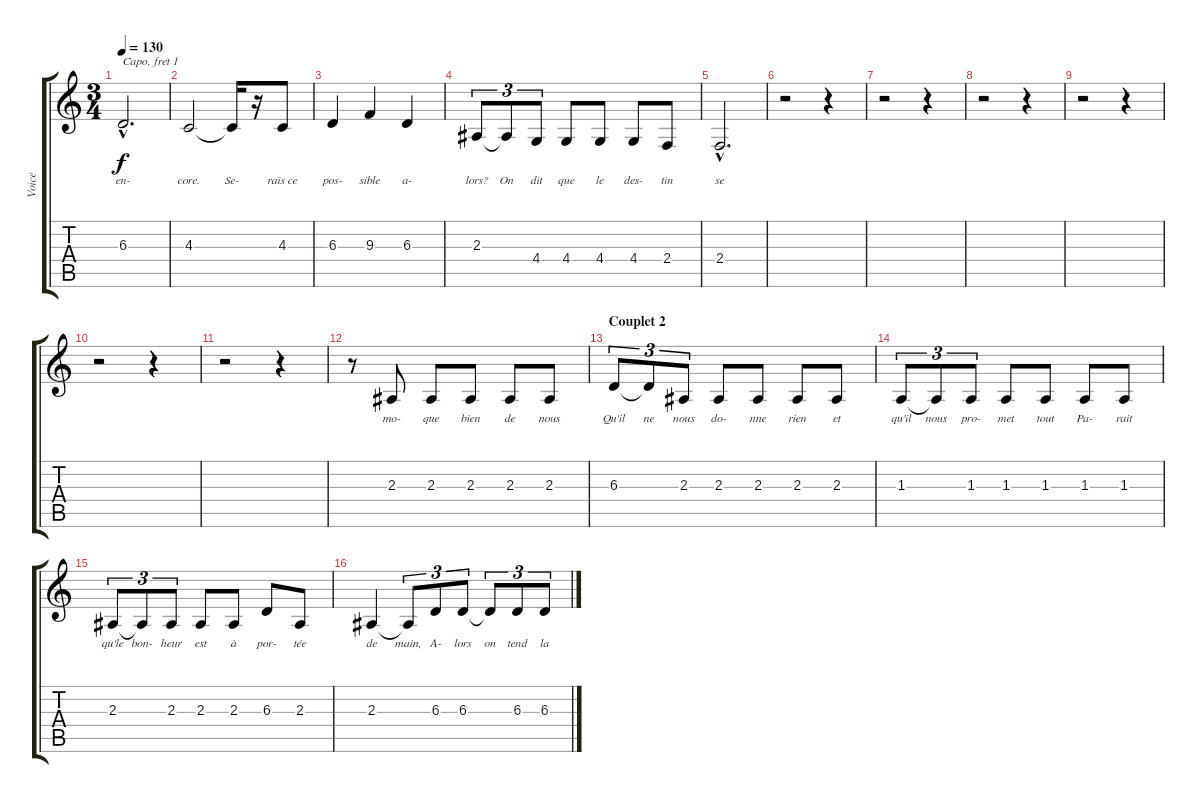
\track ("Voice" "Voice") {instrument lead6voice}
\staff {score tabs}
\capo 1
\tuning (E4 B3 G3 D3 A2 E2) {hide}
\ts (3 4)
\tempo 130
\clef g2
\ks c
6.3{hac}.2{d lyrics (0 "en-") lyrics (1 "") lyrics (2 "") lyrics (3 "") lyrics (4 "") dy f} |
4.3.2{lyrics (0 "core.") lyrics (1 "") lyrics (2 "") lyrics (3 "") lyrics (4 "")} 4.3{t}.16{lyrics (0 "Se-") lyrics (1 "") lyrics (2 "") lyrics (3 "") lyrics (4 "")} r.16 4.3.8{lyrics (0 "rais ce") lyrics (1 "") lyrics (2 "") lyrics (3 "") lyrics (4 "")} |
6.3.4{lyrics (0 "pos-") lyrics (1 "") lyrics (2 "") lyrics (3 "") lyrics (4 "")} 9.3.4{lyrics (0 "sible") lyrics (1 "") lyrics (2 "") lyrics (3 "") lyrics (4 "")} 6.3.4{lyrics (0 "a-") lyrics (1 "") lyrics (2 "") lyrics (3 "") lyrics (4 "")} |
2.3.8{tu (3 2) lyrics (0 "lors?") lyrics (1 "") lyrics (2 "") lyrics (3 "") lyrics (4 "")} 2.3{t}.8{tu (3 2) lyrics (0 "On") lyrics (1 "") lyrics (2 "") lyrics (3 "") lyrics (4 "")} 4.4.8{tu (3 2) lyrics (0 "dit") lyrics (1 "") lyrics (2 "") lyrics (3 "") lyrics (4 "")} 4.4.8{lyrics (0 "que") lyrics (1 "") lyrics (2 "") lyrics (3 "") lyrics (4 "")} 4.4.8{lyrics (0 "le") lyrics (1 "") lyrics (2 "") lyrics (3 "") lyrics (4 "")} 4.4.8{lyrics (0 "des-") lyrics (1 "") lyrics (2 "") lyrics (3 "") lyrics (4 "")} 2.4.8{lyrics (0 "tin") lyrics (1 "") lyrics (2 "") lyrics (3 "") lyrics (4 "")} |
2.4{hac}.2{d lyrics (0 "se") lyrics (1 "") lyrics (2 "") lyrics (3 "") lyrics (4 "")} |
r.2 r.4 |
r.2 r.4 |
r.2 r.4 |
r.2 r.4 |
r.2 r.4 |
r.2 r.4 |
r.8 2.3.8{lyrics (0 "mo-") lyrics (1 "") lyrics (2 "") lyrics (3 "") lyrics (4 "")} 2.3.8{lyrics (0 "que") lyrics (1 "") lyrics (2 "") lyrics (3 "") lyrics (4 "")} 2.3.8{lyrics (0 "bien") lyrics (1 "") lyrics (2 "") lyrics (3 "") lyrics (4 "")} 2.3.8{lyrics (0 "de") lyrics (1 "") lyrics (2 "") lyrics (3 "") lyrics (4 "")} 2.3.8{lyrics (0 "nous") lyrics (1 "") lyrics (2 "") lyrics (3 "") lyrics (4 "")} |
\section ("" "Couplet 2")
6.3.8{tu (3 2) lyrics (0 "Qu'il") lyrics (1 "") lyrics (2 "") lyrics (3 "") lyrics (4 "")} 6.3{t}.8{tu (3 2) lyrics (0 "ne") lyrics (1 "") lyrics (2 "") lyrics (3 "") lyrics (4 "")} 2.3.8{tu (3 2) lyrics (0 "nous") lyrics (1 "") lyrics (2 "") lyrics (3 "") lyrics (4 "")} 2.3.8{lyrics (0 "do-") lyrics (1 "") lyrics (2 "") lyrics (3 "") lyrics (4 "")} 2.3.8{lyrics (0 "nne") lyrics (1 "") lyrics (2 "") lyrics (3 "") lyrics (4 "")} 2.3.8{lyrics (0 "rien") lyrics (1 "") lyrics (2 "") lyrics (3 "") lyrics (4 "")} 2.3.8{lyrics (0 "et") lyrics (1 "") lyrics (2 "") lyrics (3 "") lyrics (4 "")} |
1.3.8{tu (3 2) lyrics (0 "qu'il") lyrics (1 "") lyrics (2 "") lyrics (3 "") lyrics (4 "")} 1.3{t}.8{tu (3 2) lyrics (0 "nous") lyrics (1 "") lyrics (2 "") lyrics (3 "") lyrics (4 "")} 1.3.8{tu (3 2) lyrics (0 "pro-") lyrics (1 "") lyrics (2 "") lyrics (3 "") lyrics (4 "")} 1.3.8{lyrics (0 "met") lyrics (1 "") lyrics (2 "") lyrics (3 "") lyrics (4 "")} 1.3.8{lyrics (0 "tout") lyrics (1 "") lyrics (2 "") lyrics (3 "") lyrics (4 "")} 1.3.8{lyrics (0 "Pa-") lyrics (1 "") lyrics (2 "") lyrics (3 "") lyrics (4 "")} 1.3.8{lyrics (0 "rait") lyrics (1 "") lyrics (2 "") lyrics (3 "") lyrics (4 "")} |
2.3.8{tu (3 2) lyrics (0 "qu'le") lyrics (1 "") lyrics (2 "") lyrics (3 "") lyrics (4 "")} 2.3{t}.8{tu (3 2) lyrics (0 "bon-") lyrics (1 "") lyrics (2 "") lyrics (3 "") lyrics (4 "")} 2.3.8{tu (3 2) lyrics (0 "heur") lyrics (1 "") lyrics (2 "") lyrics (3 "") lyrics (4 "")} 2.3.8{lyrics (0 "est") lyrics (1 "") lyrics (2 "") lyrics (3 "") lyrics (4 "")} 2.3.8{lyrics (0 "à") lyrics (1 "") lyrics (2 "") lyrics (3 "") lyrics (4 "")} 6.3.8{lyrics (0 "por-") lyrics (1 "") lyrics (2 "") lyrics (3 "") lyrics (4 "")} 2.3.8{lyrics (0 "tée") lyrics (1 "") lyrics (2 "") lyrics (3 "") lyrics (4 "")} |
2.3.4{lyrics (0 "de") lyrics (1 "") lyrics (2 "") lyrics (3 "") lyrics (4 "")} 2.3{t}.8{tu (3 2) lyrics (0 "main,") lyrics (1 "") lyrics (2 "") lyrics (3 "") lyrics (4 "")} 6.3.8{tu (3 2) lyrics (0 "A-") lyrics (1 "") lyrics (2 "") lyrics (3 "") lyrics (4 "")} 6.3.8{tu (3 2) lyrics (0 "lors") lyrics (1 "") lyrics (2 "") lyrics (3 "") lyrics (4 "")} 6.3{t}.8{tu (3 2) lyrics (0 "on") lyrics (1 "") lyrics (2 "") lyrics (3 "") lyrics (4 "")} 6.3.8{tu (3 2) lyrics (0 "tend") lyrics (1 "") lyrics (2 "") lyrics (3 "") lyrics (4 "")} 6.3.8{tu (3 2) lyrics (0 "la") lyrics (1 "") lyrics (2 "") lyrics (3 "") lyrics (4 "")}
